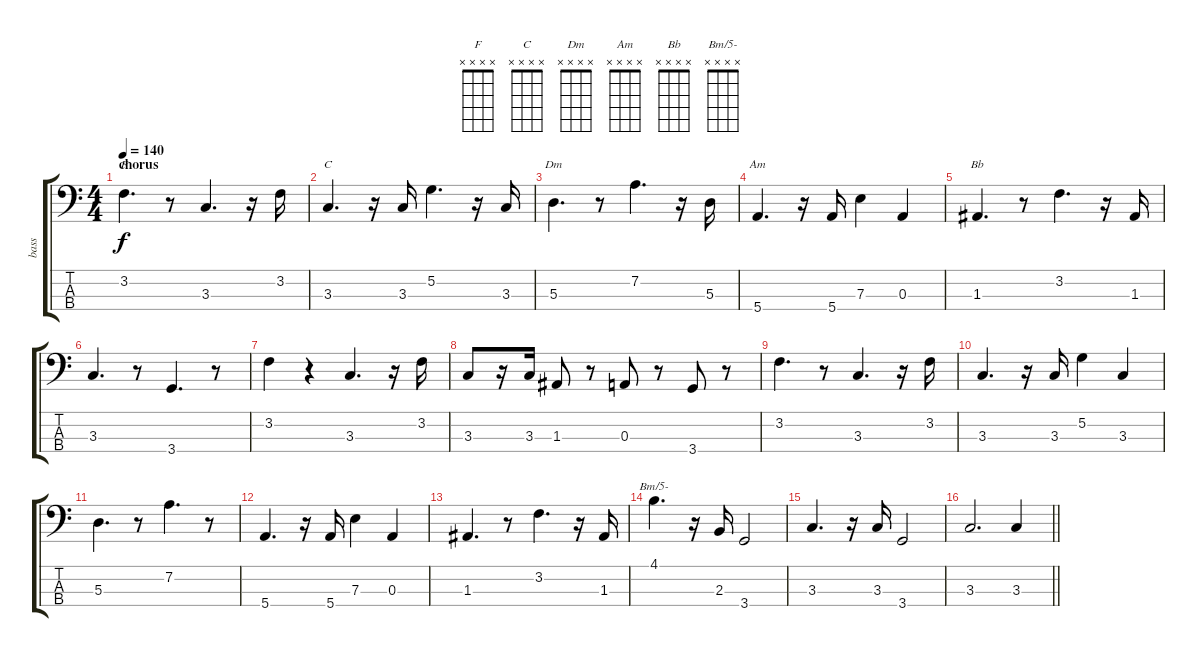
\track ("bass" "bass") {instrument electricbassfinger}
\staff {score tabs}
\tuning (G2 D2 A1 E1) {hide}
\chord ("F" x x x x)
\chord ("C" x x x x)
\chord ("Dm" x x x x)
\chord ("Am" x x x x)
\chord ("Bb" x x x x)
\chord ("Bm/5-" x x x x)
\ts (4 4)
\section ("" "chorus")
\tempo 140
\clef f4
\ks c
3.2.4{d ch "F" dy f} r.8 3.3.4{d} r.16 3.2.16 |
3.3.4{d ch "C"} r.16 3.3.16 5.2.4{d} r.16 3.3.16 |
5.3.4{d ch "Dm"} r.8 7.2.4{d} r.16 5.3.16 |
5.4.4{d ch "Am"} r.16 5.4.16 7.3.4 0.3.4 |
1.3.4{d ch "Bb"} r.8 3.2.4{d} r.16 1.3.16 |
3.3.4{d} r.8 3.4.4{d} r.8 |
3.2.4 r.4 3.3.4{d} r.16 3.2.16 |
3.3.8 r.16 3.3.16 1.3.8 r.8 0.3.8 r.8 3.4.8 r.8 |
3.2.4{d} r.8 3.3.4{d} r.16 3.2.16 |
3.3.4{d} r.16 3.3.16 5.2.4 3.3.4 |
5.3.4{d} r.8 7.2.4{d} r.8 |
5.4.4{d} r.16 5.4.16 7.3.4 0.3.4 |
1.3.4{d} r.8 3.2.4{d} r.16 1.3.16 |
4.1.4{d ch "Bm/5-"} r.16 2.3.16 3.4.2 |
3.3.4{d} r.16 3.3.16 3.4.2 |
\barLineRight lightlight
3.3.2{d} 3.3.4
